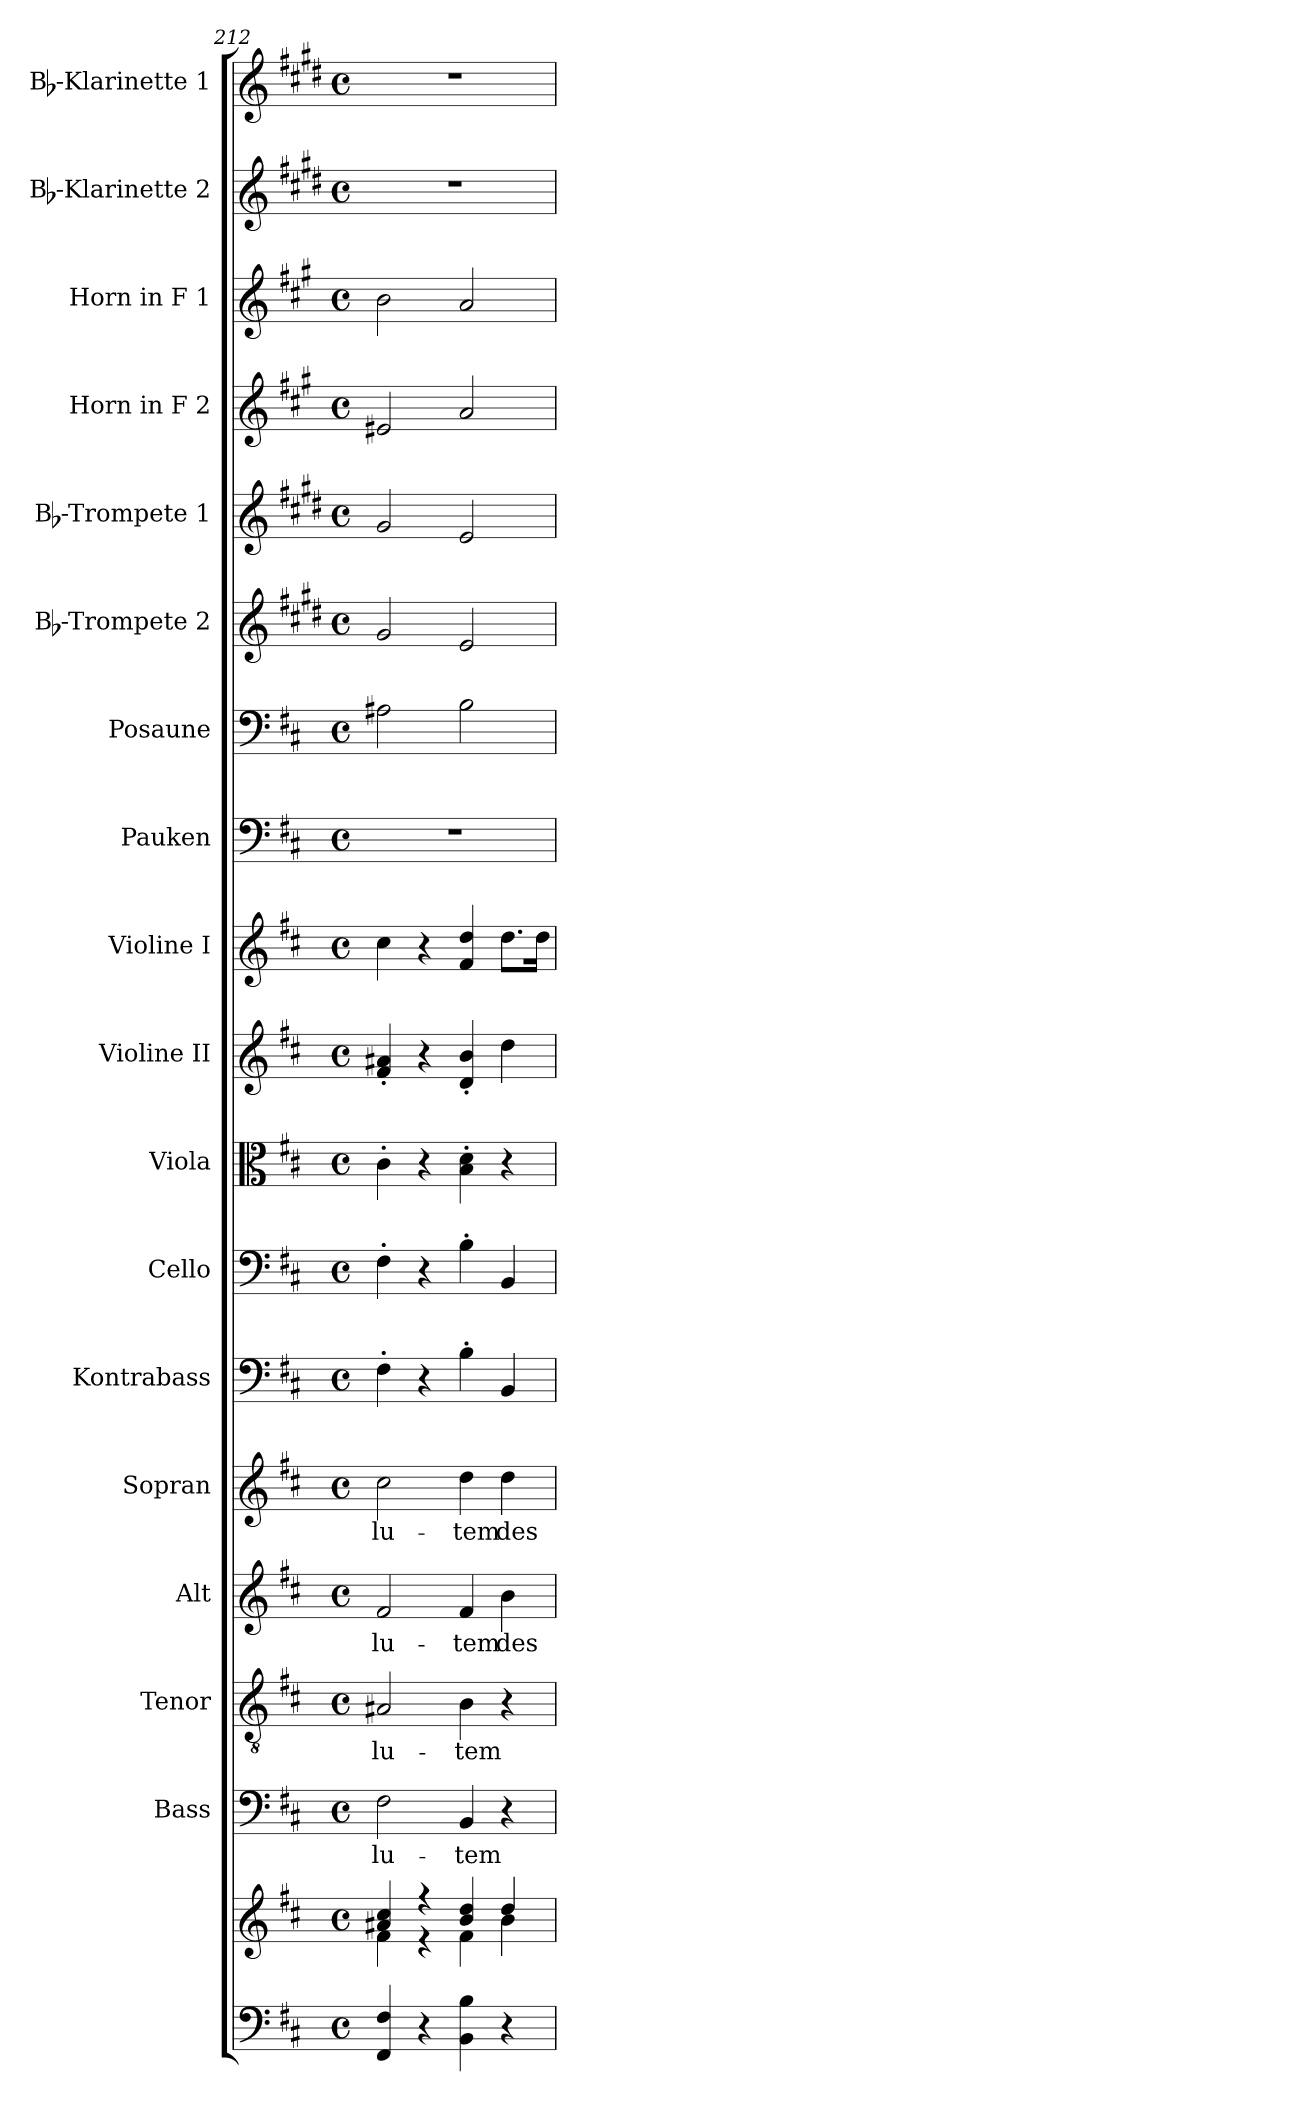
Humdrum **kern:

**kern	**kern	**kern	**text	**kern	**text	**kern	**text	**kern	**text	**kern	**kern	**kern	**kern	**kern	**kern	**kern	**kern	**kern	**kern	**kern	**kern	**kern
*part18	*part18	*part17	*part17	*part16	*part16	*part15	*part15	*part14	*part14	*part13	*part12	*part11	*part10	*part9	*part8	*part7	*part6	*part5	*part4	*part3	*part2	*part1
*staff19	*staff18	*staff17	*staff17	*staff16	*staff16	*staff15	*staff15	*staff14	*staff14	*staff13	*staff12	*staff11	*staff10	*staff9	*staff8	*staff7	*staff6	*staff5	*staff4	*staff3	*staff2	*staff1
*	*	*I"Bass	*	*I"Tenor	*	*I"Alt	*	*I"Sopran	*	*I"Kontrabass	*I"Cello	*I"Viola	*I"Violine II	*I"Violine I	*I"Pauken	*I"Posaune	*I"Bb-Trompete 2	*I"Bb-Trompete 1	*I"Horn in F 2	*I"Horn in F 1	*I"Bb-Klarinette 2	*I"Bb-Klarinette 1
*	*	*I'B.	*	*I'T.	*	*I'A.	*	*I'S.	*	*I'Kb.	*	*I'Vla.	*I'Vl. II	*I'Vl. I	*I'Pk.	*I'Pos.	*I'Bb Trp. 2	*I'Bb Trp. 1	*	*	*I'Bb Kl. 2	*I'Bb Kl. 1
!!LO:PB:g=z
*clefF4	*clefG2	*clefF4	*	*clefGv2	*	*clefG2	*	*clefG2	*	*clefF4	*clefF4	*clefC3	*clefG2	*clefG2	*clefF4	*clefF4	*clefG2	*clefG2	*clefG2	*clefG2	*clefG2	*clefG2
*	*	*	*	*	*	*	*	*	*	*ITrd7c12	*	*	*	*	*	*	*ITrd1c2	*ITrd1c2	*ITrd4c7	*ITrd4c7	*ITrd1c2	*ITrd1c2
*k[f#c#]	*k[f#c#]	*k[f#c#]	*	*k[f#c#]	*	*k[f#c#]	*	*k[f#c#]	*	*k[f#c#]	*k[f#c#]	*k[f#c#]	*k[f#c#]	*k[f#c#]	*k[f#c#]	*k[f#c#]	*k[f#c#]	*k[f#c#]	*k[f#c#]	*k[f#c#]	*k[f#c#]	*k[f#c#]
*D:	*D:	*D:	*	*D:	*	*D:	*	*D:	*	*D:	*D:	*D:	*D:	*D:	*D:	*D:	*D:	*D:	*D:	*D:	*D:	*D:
*M4/4	*M4/4	*M4/4	*	*M4/4	*	*M4/4	*	*M4/4	*	*M4/4	*M4/4	*M4/4	*M4/4	*M4/4	*M4/4	*M4/4	*M4/4	*M4/4	*M4/4	*M4/4	*M4/4	*M4/4
*met(c)	*met(c)	*met(c)	*	*met(c)	*	*met(c)	*	*met(c)	*	*met(c)	*met(c)	*met(c)	*met(c)	*met(c)	*met(c)	*met(c)	*met(c)	*met(c)	*met(c)	*met(c)	*met(c)	*met(c)
=212	=212	=212	=212	=212	=212	=212	=212	=212	=212	=212	=212	=212	=212	=212	=212	=212	=212	=212	=212	=212	=212	=212
*	*^	*	*	*	*	*	*	*	*	*	*	*	*	*	*	*	*	*	*	*	*	*
!	!	!	!	!LO:LY:b	!	!LO:LY:b	!	!LO:LY:b	!	!LO:LY:b	!	!	!	!	!	!	!	!	!	!	!	!	!
4FF#/ 4F#/	4a#X/ 4cc#/	4f#\	2F#\	-lu-	2A#X/	-lu-	2f#/	-lu-	2cc#\	-lu-	4FF#'>\	4F#'>\	4c#'>\	4f#/'< 4a#X/'<	4cc#\	1r	2A#X\	2f#/	2f#/	2A#X/	2e\	1r	1r
4r	4r	4r	.	.	.	.	.	.	.	.	4r	4r	4r	4r	4r	.	.	.	.	.	.	.	.
!	!	!	!	!LO:LY:b	!	!LO:LY:b	!	!LO:LY:b	!	!LO:LY:b	!	!	!	!	!	!	!	!	!	!	!	!	!
4BB\ 4B\	4b/ 4dd/	4f#\	4BB/	-tem	4B\	-tem	4f#/	-tem	4dd\	-tem	4BB'>\	4B'>\	4B\'> 4d\'>	4d/'< 4b/'<	4f#/ 4dd/	.	2B\	2d/	2d/	2d/	2d/	.	.
!	!	!	!	!	!	!	!	!LO:LY:b	!	!LO:LY:b	!	!	!	!	!	!	!	!	!	!	!	!	!
4r	4dd/	4b\	4r	.	4r	.	4b\	des-	4dd\	des-	4BBB/	4BB/	4r	4dd\	8.dd\L	.	.	.	.	.	.	.	.
.	.	.	.	.	.	.	.	.	.	.	.	.	.	.	16dd\Jk	.	.	.	.	.	.	.	.
*	*v	*v	*	*	*	*	*	*	*	*	*	*	*	*	*	*	*	*	*	*	*	*	*
=	=	=	=	=	=	=	=	=	=	=	=	=	=	=	=	=	=	=	=	=	=	=
*-	*-	*-	*-	*-	*-	*-	*-	*-	*-	*-	*-	*-	*-	*-	*-	*-	*-	*-	*-	*-	*-	*-
